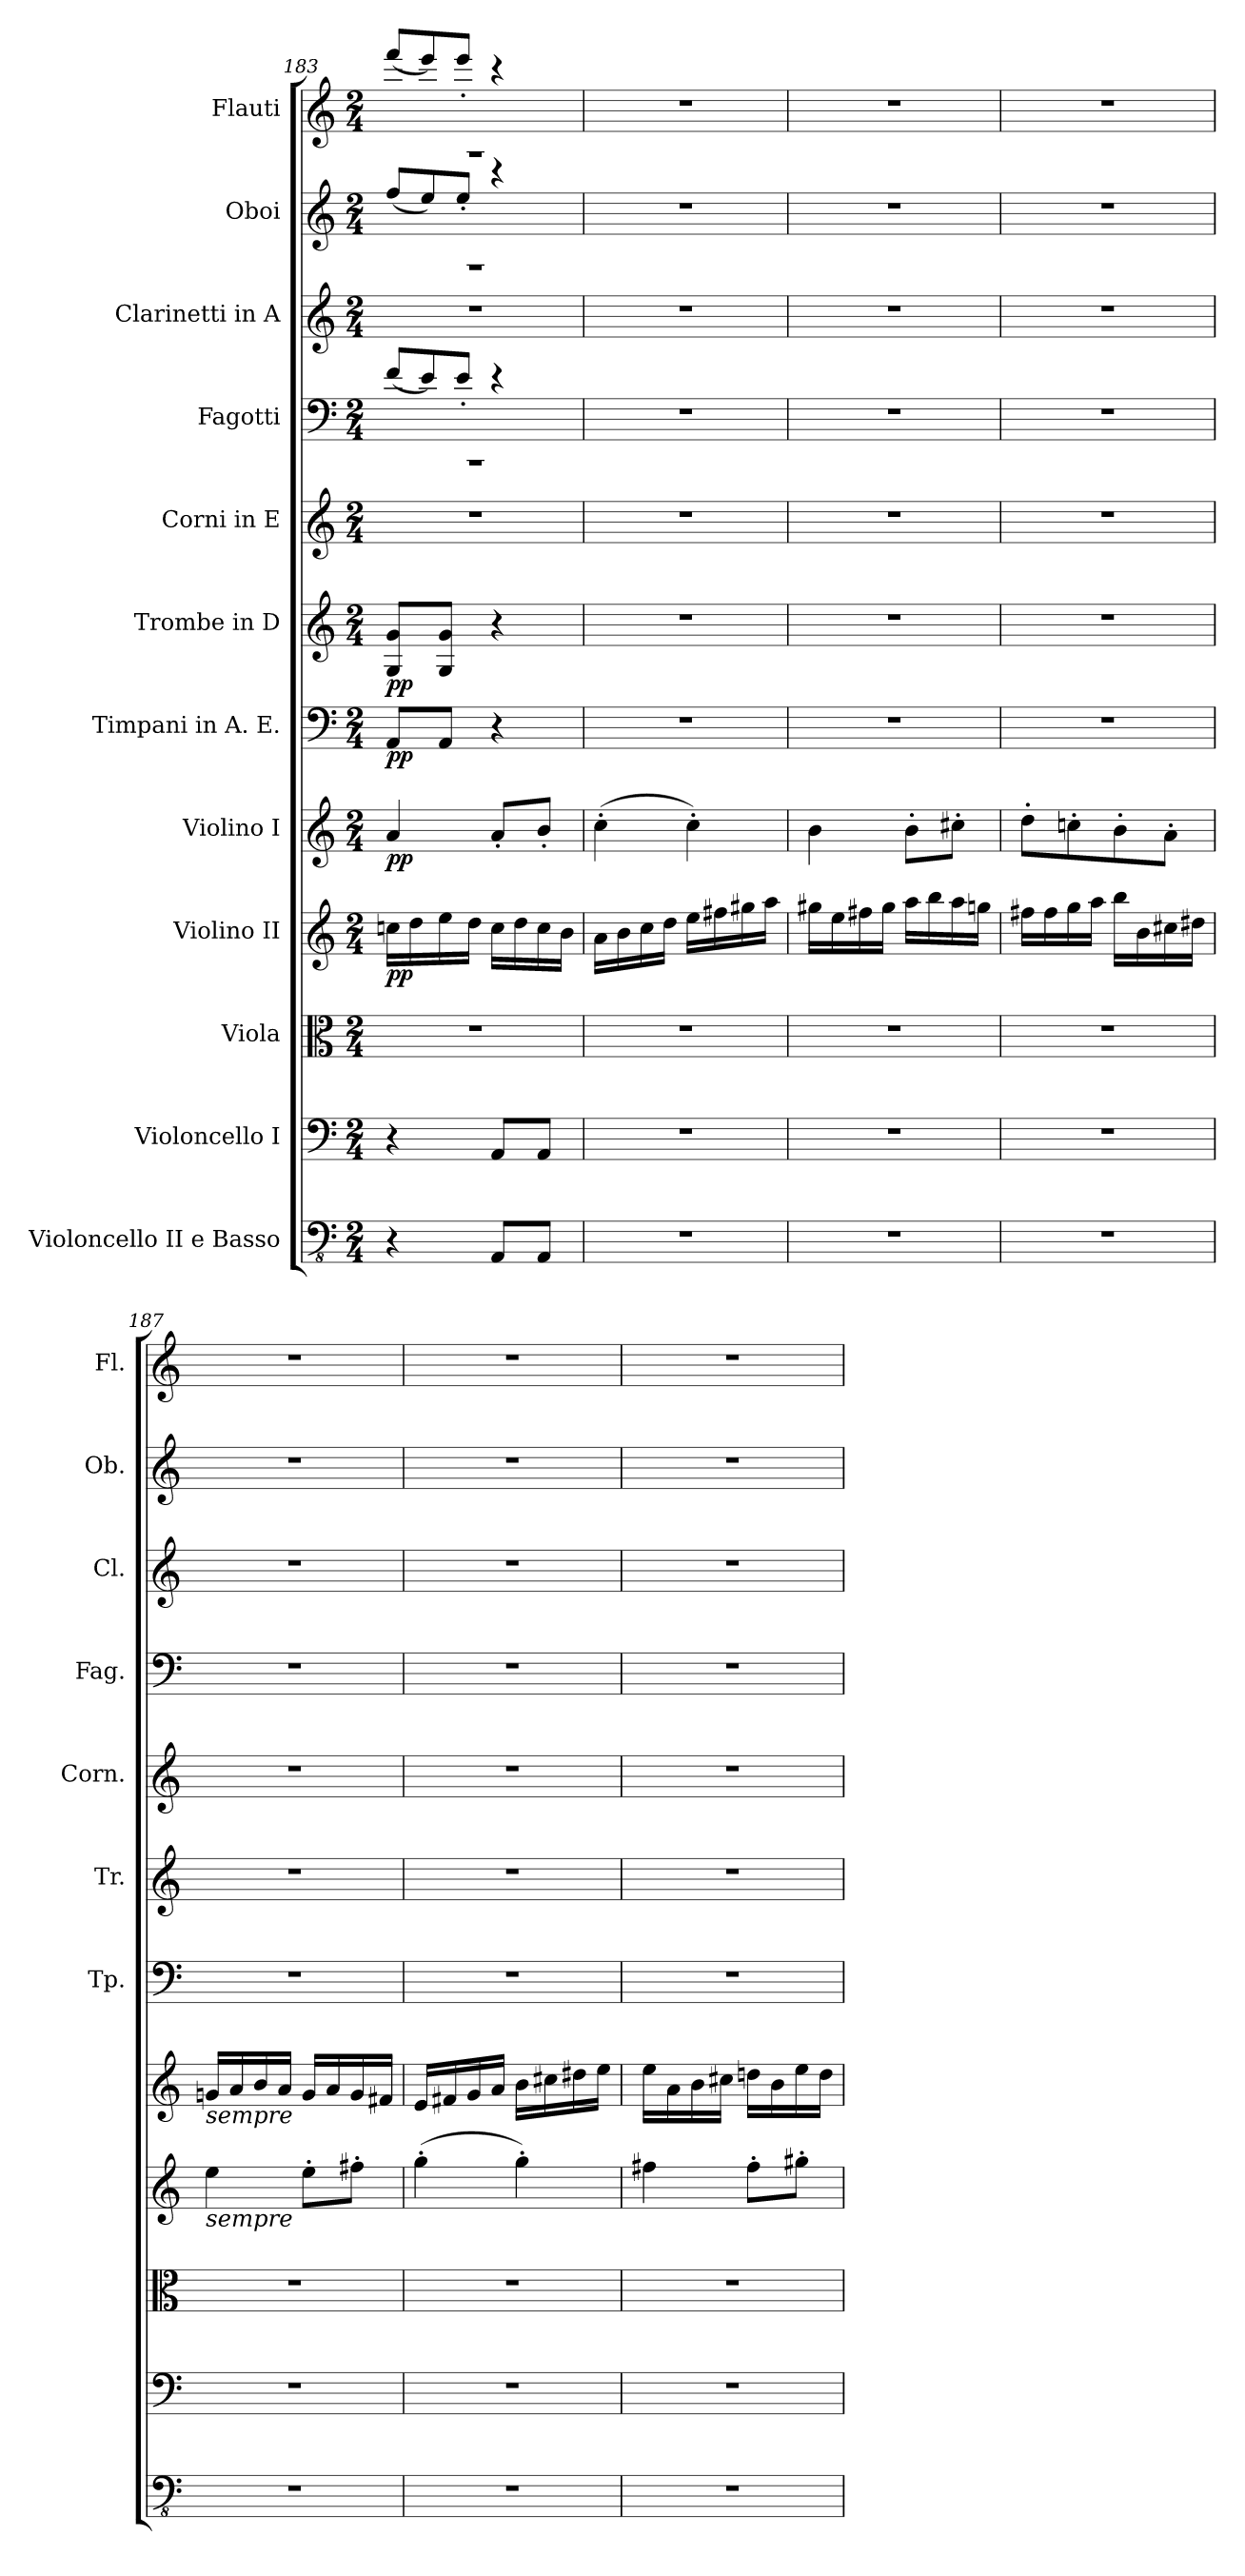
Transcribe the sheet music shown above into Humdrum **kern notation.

**kern	**kern	**kern	**kern	**dynam	**kern	**dynam	**kern	**dynam	**kern	**dynam	**kern	**kern	**kern	**kern	**kern
*part12	*part11	*part10	*part9	*part9	*part8	*part8	*part7	*part7	*part6	*part6	*part5	*part4	*part3	*part2	*part1
*staff12	*staff11	*staff10	*staff9	*staff9	*staff8	*staff8	*staff7	*staff7	*staff6	*staff6	*staff5	*staff4	*staff3	*staff2	*staff1
*I"Violoncello II e Basso	*I"Violoncello I	*I"Viola	*I"Violino II	*	*I"Violino I	*	*I"Timpani in A. E.	*	*I"Trombe in D	*	*I"Corni in E	*I"Fagotti	*I"Clarinetti in A	*I"Oboi	*I"Flauti
*	*	*	*	*	*	*	*I'Tp.	*	*I'Tr.	*	*I'Corn.	*I'Fag.	*I'Cl.	*I'Ob.	*I'Fl.
*clefFv4	*clefF4	*clefC3	*clefG2	*	*clefG2	*	*clefF4	*	*clefG2	*	*clefG2	*clefF4	*clefG2	*clefG2	*clefG2
*	*	*	*	*	*	*	*	*	*ITrd-1c-2	*	*ITrd5c8	*	*ITrd2c3	*	*
*k[]	*k[]	*k[]	*k[]	*	*k[]	*	*k[]	*	*k[f#c#]	*	*k[f#c#g#d#]	*k[]	*k[f#c#g#]	*k[]	*k[]
*M2/4	*M2/4	*M2/4	*M2/4	*	*M2/4	*	*M2/4	*	*M2/4	*	*M2/4	*M2/4	*M2/4	*M2/4	*M2/4
=183	=183	=183	=183	=183	=183	=183	=183	=183	=183	=183	=183	=183	=183	=183	=183
*	*	*	*	*	*	*	*	*	*	*	*	*^	*	*^	*^
*	*	*	*	*	*	*	*	*	*	*	*	*	*Xtuplet	*	*	*Xtuplet	*	*Xtuplet
!	!	!	!	!LO:DY:b	!	!LO:DY:b	!	!LO:DY:b	!	!LO:DY:b	!	!	!	!	!	!	!	!
4r	4r	2r	16ccn\LL	pp	4a/	pp	8AA/L	pp	8A/ 8a/L	pp	2r	2rCC	(12f/L	2r	2rF	(12ff/L	2rA	(12fff/L
.	.	.	16dd\	.	.	.	.	.	.	.	.	.	.	.	.	.	.	.
.	.	.	.	.	.	.	.	.	.	.	.	.	12e/)	.	.	12ee/)	.	12eee/)
.	.	.	16ee\	.	.	.	8AA/J	.	8A/ 8a/J	.	.	.	.	.	.	.	.	.
.	.	.	.	.	.	.	.	.	.	.	.	.	12e'/J	.	.	12ee'/J	.	12eee'/J
.	.	.	16dd\JJ	.	.	.	.	.	.	.	.	.	.	.	.	.	.	.
8AAA/L	8AA/L	.	16cc\LL	.	8a'/L	.	4r	.	4r	.	.	.	4re	.	.	4rccc	.	4rccc
.	.	.	16dd\	.	.	.	.	.	.	.	.	.	.	.	.	.	.	.
8AAA/J	8AA/J	.	16cc\	.	8b'/J	.	.	.	.	.	.	.	.	.	.	.	.	.
.	.	.	16b\JJ	.	.	.	.	.	.	.	.	.	.	.	.	.	.	.
*	*	*	*	*	*	*	*	*	*	*	*	*	*	*	*v	*v	*	*
*	*	*	*	*	*	*	*	*	*	*	*	*v	*v	*	*	*v	*v
=184	=184	=184	=184	=184	=184	=184	=184	=184	=184	=184	=184	=184	=184	=184	=184
2r	2r	2r	16a\LL	.	(4cc'\	.	2r	.	2r	.	2r	2r	2r	2r	2r
.	.	.	16b\	.	.	.	.	.	.	.	.	.	.	.	.
.	.	.	16cc\	.	.	.	.	.	.	.	.	.	.	.	.
.	.	.	16dd\JJ	.	.	.	.	.	.	.	.	.	.	.	.
.	.	.	16ee\LL	.	4cc'\)	.	.	.	.	.	.	.	.	.	.
.	.	.	16ff#X\	.	.	.	.	.	.	.	.	.	.	.	.
.	.	.	16gg#X\	.	.	.	.	.	.	.	.	.	.	.	.
.	.	.	16aa\JJ	.	.	.	.	.	.	.	.	.	.	.	.
=185	=185	=185	=185	=185	=185	=185	=185	=185	=185	=185	=185	=185	=185	=185	=185
2r	2r	2r	16gg#X\LL	.	4b\	.	2r	.	2r	.	2r	2r	2r	2r	2r
.	.	.	16ee\	.	.	.	.	.	.	.	.	.	.	.	.
.	.	.	16ff#X\	.	.	.	.	.	.	.	.	.	.	.	.
.	.	.	16gg#\JJ	.	.	.	.	.	.	.	.	.	.	.	.
.	.	.	16aa\LL	.	8b'\L	.	.	.	.	.	.	.	.	.	.
.	.	.	16bb\	.	.	.	.	.	.	.	.	.	.	.	.
.	.	.	16aa\	.	8cc#X'\J	.	.	.	.	.	.	.	.	.	.
.	.	.	16ggn\JJ	.	.	.	.	.	.	.	.	.	.	.	.
=186	=186	=186	=186	=186	=186	=186	=186	=186	=186	=186	=186	=186	=186	=186	=186
2r	2r	2r	16ff#X\LL	.	8dd'\L	.	2r	.	2r	.	2r	2r	2r	2r	2r
.	.	.	16ff#\	.	.	.	.	.	.	.	.	.	.	.	.
.	.	.	16gg\	.	8ccn'\	.	.	.	.	.	.	.	.	.	.
.	.	.	16aa\JJ	.	.	.	.	.	.	.	.	.	.	.	.
.	.	.	16bb\LL	.	8b'\	.	.	.	.	.	.	.	.	.	.
.	.	.	16b\	.	.	.	.	.	.	.	.	.	.	.	.
.	.	.	16cc#X\	.	8a'\J	.	.	.	.	.	.	.	.	.	.
.	.	.	16dd#X\JJ	.	.	.	.	.	.	.	.	.	.	.	.
=187	=187	=187	=187	=187	=187	=187	=187	=187	=187	=187	=187	=187	=187	=187	=187
!	!	!	!	!	!LO:TX:b:i:t=sempre	!	!	!	!	!	!	!	!	!	!
!	!	!	!LO:TX:b:i:t=sempre	!	!	!	!	!	!	!	!	!	!	!	!
2r	2r	2r	4ee\	.	16gn/LL	.	2r	.	2r	.	2r	2r	2r	2r	2r
.	.	.	.	.	16a/	.	.	.	.	.	.	.	.	.	.
.	.	.	.	.	16b/	.	.	.	.	.	.	.	.	.	.
.	.	.	.	.	16a/JJ	.	.	.	.	.	.	.	.	.	.
.	.	.	8ee'\L	.	16g/LL	.	.	.	.	.	.	.	.	.	.
.	.	.	.	.	16a/	.	.	.	.	.	.	.	.	.	.
.	.	.	8ff#X'\J	.	16g/	.	.	.	.	.	.	.	.	.	.
.	.	.	.	.	16f#X/JJ	.	.	.	.	.	.	.	.	.	.
=188	=188	=188	=188	=188	=188	=188	=188	=188	=188	=188	=188	=188	=188	=188	=188
2r	2r	2r	(4gg'\	.	16e/LL	.	2r	.	2r	.	2r	2r	2r	2r	2r
.	.	.	.	.	16f#X/	.	.	.	.	.	.	.	.	.	.
.	.	.	.	.	16g/	.	.	.	.	.	.	.	.	.	.
.	.	.	.	.	16a/JJ	.	.	.	.	.	.	.	.	.	.
.	.	.	4gg'\)	.	16b\LL	.	.	.	.	.	.	.	.	.	.
.	.	.	.	.	16cc#X\	.	.	.	.	.	.	.	.	.	.
.	.	.	.	.	16dd#X\	.	.	.	.	.	.	.	.	.	.
.	.	.	.	.	16ee\JJ	.	.	.	.	.	.	.	.	.	.
!!LO:LB:g=z
=189	=189	=189	=189	=189	=189	=189	=189	=189	=189	=189	=189	=189	=189	=189	=189
2r	2r	2r	4ff#X\	.	16ee\LL	.	2r	.	2r	.	2r	2r	2r	2r	2r
.	.	.	.	.	16a\	.	.	.	.	.	.	.	.	.	.
.	.	.	.	.	16b\	.	.	.	.	.	.	.	.	.	.
.	.	.	.	.	16cc#X\JJ	.	.	.	.	.	.	.	.	.	.
.	.	.	8ff#'\L	.	16ddn\LL	.	.	.	.	.	.	.	.	.	.
.	.	.	.	.	16b\	.	.	.	.	.	.	.	.	.	.
.	.	.	8gg#X'\J	.	16ee\	.	.	.	.	.	.	.	.	.	.
.	.	.	.	.	16dd\JJ	.	.	.	.	.	.	.	.	.	.
=	=	=	=	=	=	=	=	=	=	=	=	=	=	=	=
*-	*-	*-	*-	*-	*-	*-	*-	*-	*-	*-	*-	*-	*-	*-	*-
